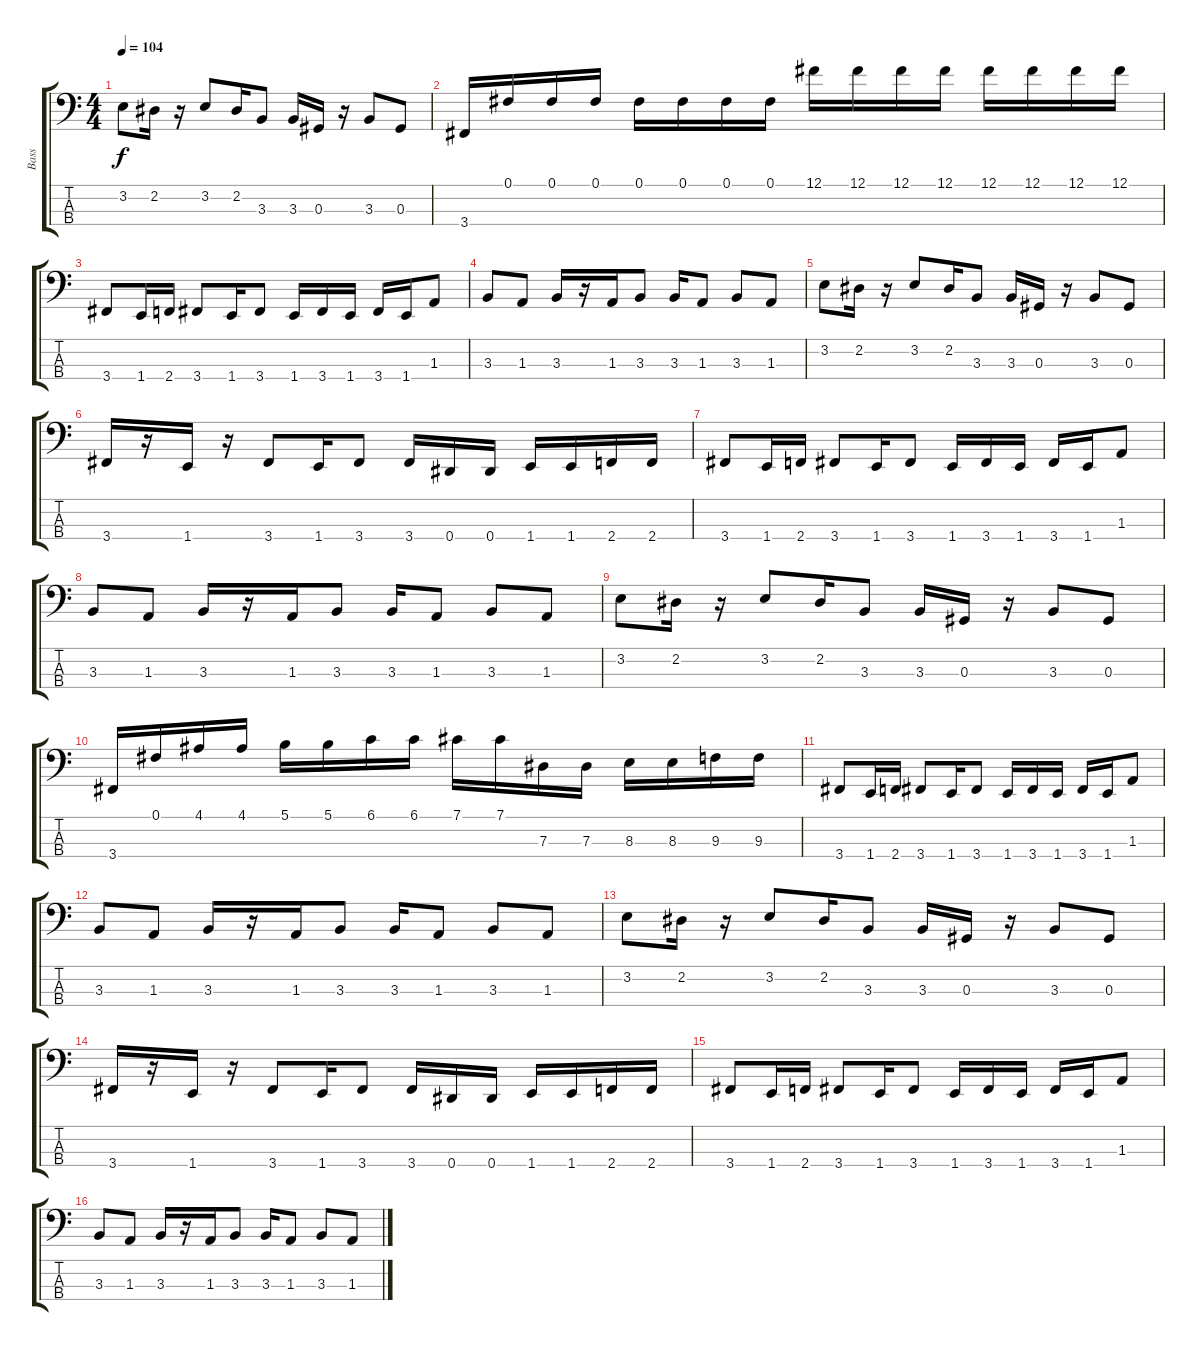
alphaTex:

\track ("Bass" "Bass") {instrument electricbassfinger}
\staff {score tabs}
\tuning (Gb2 Db2 Ab1 Eb1) {hide}
\ts (4 4)
\tempo 104
\clef f4
\ks c
3.2.8{dy f} 2.2.16 r.16 3.2.8 2.2.16 3.3.8 3.3.16 0.3.16 r.16 3.3.8 0.3.8 |
3.4.16 0.1.16 0.1.16 0.1.16 0.1.16 0.1.16 0.1.16 0.1.16 12.1.16 12.1.16 12.1.16 12.1.16 12.1.16 12.1.16 12.1.16 12.1.16 |
3.4.8 1.4.16 2.4.16 3.4.8 1.4.16 3.4.8 1.4.16 3.4.16 1.4.16 3.4.16 1.4.16 1.3.8 |
3.3.8 1.3.8 3.3.16 r.16 1.3.16 3.3.8 3.3.16 1.3.8 3.3.8 1.3.8 |
3.2.8 2.2.16 r.16 3.2.8 2.2.16 3.3.8 3.3.16 0.3.16 r.16 3.3.8 0.3.8 |
3.4.16 r.16 1.4.16 r.16 3.4.8 1.4.16 3.4.8 3.4.16 0.4.16 0.4.16 1.4.16 1.4.16 2.4.16 2.4.16 |
3.4.8 1.4.16 2.4.16 3.4.8 1.4.16 3.4.8 1.4.16 3.4.16 1.4.16 3.4.16 1.4.16 1.3.8 |
3.3.8 1.3.8 3.3.16 r.16 1.3.16 3.3.8 3.3.16 1.3.8 3.3.8 1.3.8 |
3.2.8 2.2.16 r.16 3.2.8 2.2.16 3.3.8 3.3.16 0.3.16 r.16 3.3.8 0.3.8 |
3.4.16 0.1.16 4.1.16 4.1.16 5.1.16 5.1.16 6.1.16 6.1.16 7.1.16 7.1.16 7.3.16 7.3.16 8.3.16 8.3.16 9.3.16 9.3.16 |
3.4.8 1.4.16 2.4.16 3.4.8 1.4.16 3.4.8 1.4.16 3.4.16 1.4.16 3.4.16 1.4.16 1.3.8 |
3.3.8 1.3.8 3.3.16 r.16 1.3.16 3.3.8 3.3.16 1.3.8 3.3.8 1.3.8 |
3.2.8 2.2.16 r.16 3.2.8 2.2.16 3.3.8 3.3.16 0.3.16 r.16 3.3.8 0.3.8 |
3.4.16 r.16 1.4.16 r.16 3.4.8 1.4.16 3.4.8 3.4.16 0.4.16 0.4.16 1.4.16 1.4.16 2.4.16 2.4.16 |
3.4.8 1.4.16 2.4.16 3.4.8 1.4.16 3.4.8 1.4.16 3.4.16 1.4.16 3.4.16 1.4.16 1.3.8 |
3.3.8 1.3.8 3.3.16 r.16 1.3.16 3.3.8 3.3.16 1.3.8 3.3.8 1.3.8
